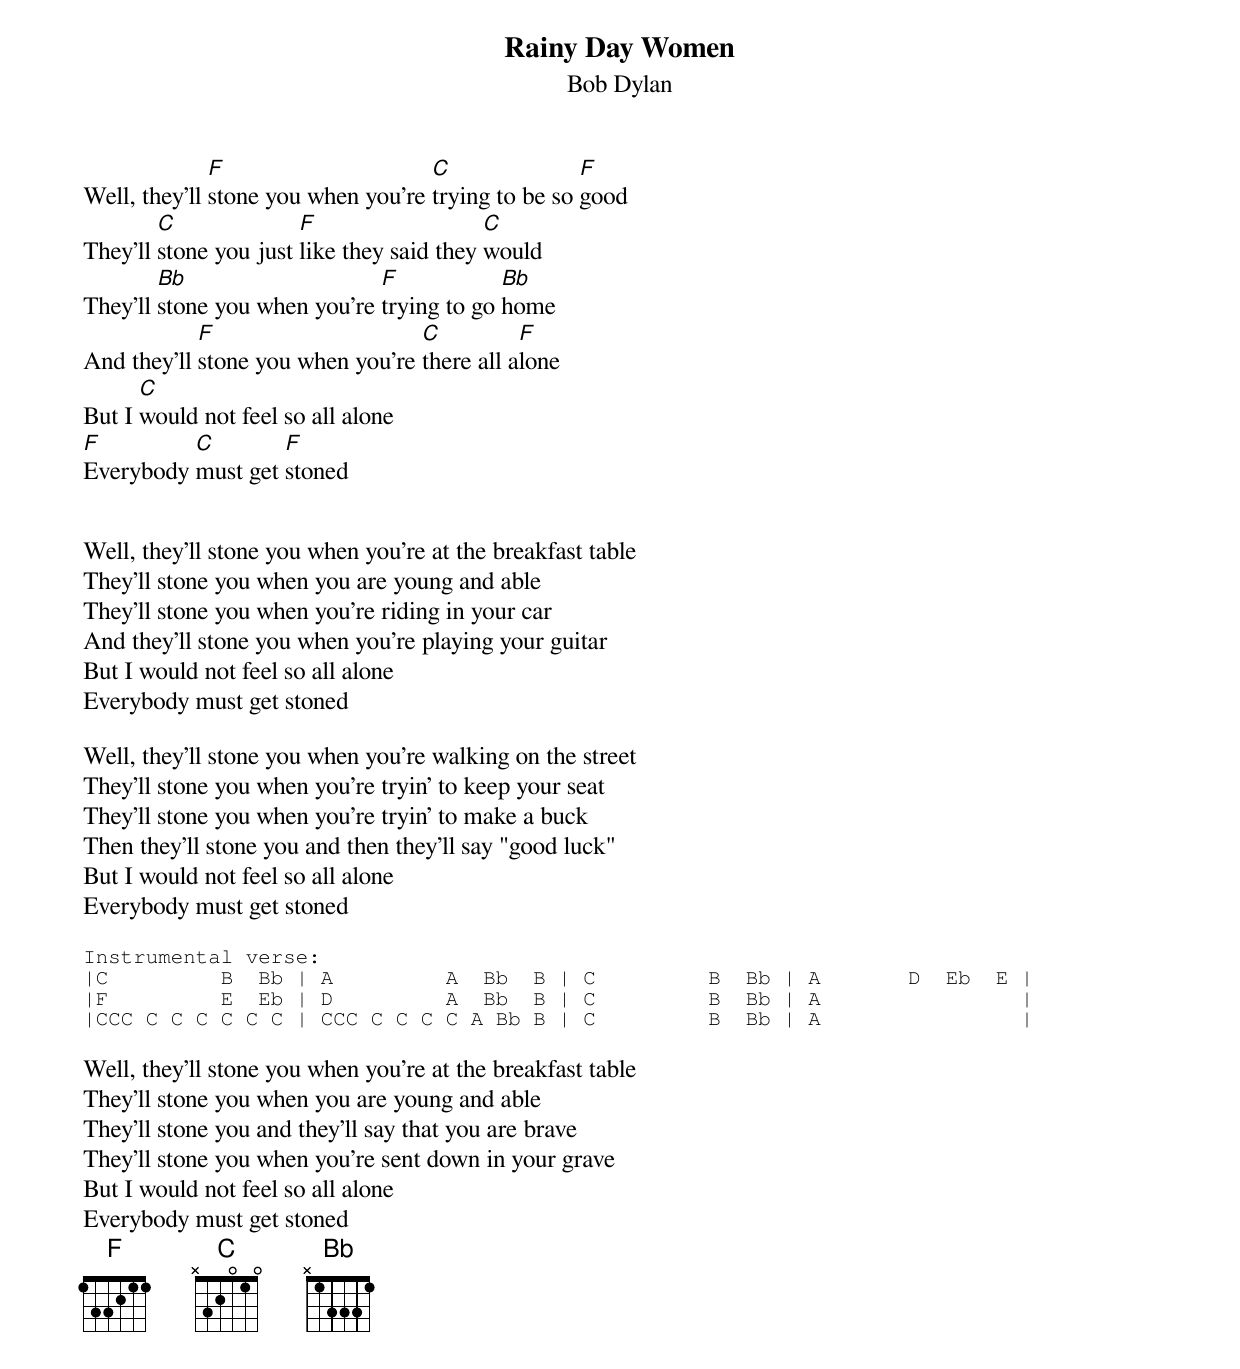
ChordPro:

{t:Rainy Day Women}
{st:Bob Dylan}

Well, they'll [F]stone you when you're [C]trying to be so [F]good
They'll [C]stone you just [F]like they said they [C]would
They'll [Bb]stone you when you're [F]trying to go [Bb]home
And they'll [F]stone you when you're [C]there all a[F]lone
But I [C]would not feel so all alone
[F]Everybody [C]must get [F]stoned


Well, they'll stone you when you're at the breakfast table
They'll stone you when you are young and able
They'll stone you when you're riding in your car
And they'll stone you when you're playing your guitar
But I would not feel so all alone
Everybody must get stoned

Well, they'll stone you when you're walking on the street
They'll stone you when you're tryin' to keep your seat
They'll stone you when you're tryin' to make a buck
Then they'll stone you and then they'll say "good luck"
But I would not feel so all alone
Everybody must get stoned

{sot}
Instrumental verse:
|C         B  Bb | A         A  Bb  B | C         B  Bb | A       D  Eb  E |
|F         E  Eb | D         A  Bb  B | C         B  Bb | A                |
|CCC C C C C C C | CCC C C C C A Bb B | C         B  Bb | A                |
{eot}

Well, they'll stone you when you're at the breakfast table
They'll stone you when you are young and able
They'll stone you and they'll say that you are brave
They'll stone you when you're sent down in your grave
But I would not feel so all alone
Everybody must get stoned
